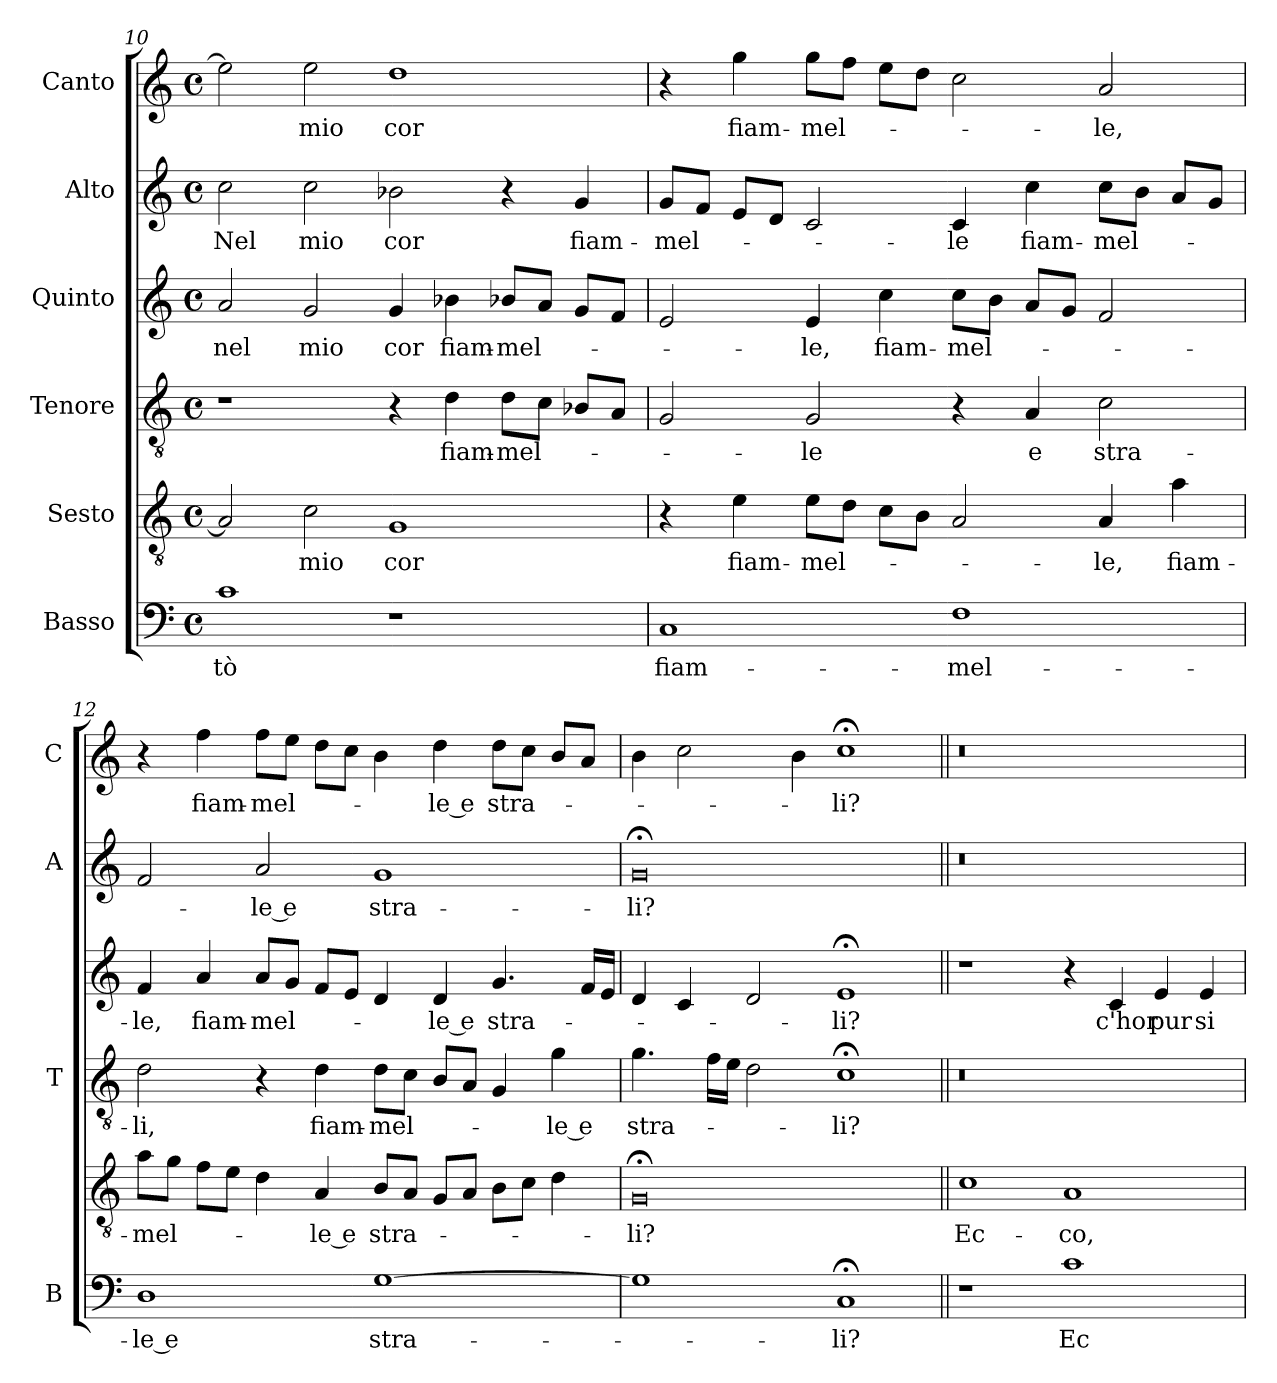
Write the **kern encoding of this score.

**kern	**text	**kern	**text	**kern	**text	**kern	**text	**kern	**text	**kern	**text
*part6	*part6	*part5	*part5	*part4	*part4	*part3	*part3	*part2	*part2	*part1	*part1
*staff6	*staff6	*staff5	*staff5	*staff4	*staff4	*staff3	*staff3	*staff2	*staff2	*staff1	*staff1
*I"Basso	*	*I"Sesto	*	*I"Tenore	*	*I"Quinto	*	*I"Alto	*	*I"Canto	*
*I'B	*	*	*	*I'T	*	*	*	*I'A	*	*I'C	*
*clefF4	*	*clefGv2	*	*clefGv2	*	*clefG2	*	*clefG2	*	*clefG2	*
*k[]	*	*k[]	*	*k[]	*	*k[]	*	*k[]	*	*k[]	*
*C:	*	*C:	*	*C:	*	*C:	*	*C:	*	*C:	*
*M4/4	*	*M4/4	*	*M4/4	*	*M4/4	*	*M4/4	*	*M4/4	*
*met(c)	*	*met(c)	*	*met(c)	*	*met(c)	*	*met(c)	*	*met(c)	*
=10	=10	=10	=10	=10	=10	=10	=10	=10	=10	=10	=10
1c	-tò	2A]	.	1r	.	2a	nel	2cc	Nel	2ee]	.
.	.	2c	mio	.	.	2g	mio	2cc	mio	2ee	mio
1r	.	1G	cor	4r	.	4g	cor	2b-X	cor	1dd	cor
.	.	.	.	4d	fiam-	4b-X	fiam-	.	.	.	.
.	.	.	.	8dL	-mel-	8b-XL	-mel-	4r	.	.	.
.	.	.	.	8cJ	.	8aJ	.	.	.	.	.
.	.	.	.	8B-XL	.	8gL	.	4g	fiam-	.	.
.	.	.	.	8AJ	.	8fJ	.	.	.	.	.
=11	=11	=11	=11	=11	=11	=11	=11	=11	=11	=11	=11
1C	fiam-	4r	.	2G	.	2e	.	8gL	-mel-	4r	.
.	.	.	.	.	.	.	.	8fJ	.	.	.
.	.	4e	fiam-	.	.	.	.	8eL	.	4gg	fiam-
.	.	.	.	.	.	.	.	8dJ	.	.	.
.	.	8eL	-mel-	2G	-le	4e	-le,	2c	.	8ggL	-mel-
.	.	8dJ	.	.	.	.	.	.	.	8ffJ	.
.	.	8cL	.	.	.	4cc	fiam-	.	.	8eeL	.
.	.	8BJ	.	.	.	.	.	.	.	8ddJ	.
1F	-mel-	2A	.	4r	.	8ccL	-mel-	4c	-le	2cc	.
.	.	.	.	.	.	8bJ	.	.	.	.	.
.	.	.	.	4A	e	8aL	.	4cc	fiam-	.	.
.	.	.	.	.	.	8gJ	.	.	.	.	.
.	.	4A	-le,	2c	stra-	2f	.	8ccL	-mel-	2a	-le,
.	.	.	.	.	.	.	.	8bJ	.	.	.
.	.	4a	fiam-	.	.	.	.	8aL	.	.	.
.	.	.	.	.	.	.	.	8gJ	.	.	.
=12	=12	=12	=12	=12	=12	=12	=12	=12	=12	=12	=12
1D	-le e	8aL	-mel-	2d	-li,	4f	-le,	2f	.	4r	.
.	.	8gJ	.	.	.	.	.	.	.	.	.
.	.	8fL	.	.	.	4a	fiam-	.	.	4ff	fiam-
.	.	8eJ	.	.	.	.	.	.	.	.	.
.	.	4d	.	4r	.	8aL	-mel-	2a	-le e	8ffL	-mel-
.	.	.	.	.	.	8gJ	.	.	.	8eeJ	.
.	.	4A	-le e	4d	fiam-	8fL	.	.	.	8ddL	.
.	.	.	.	.	.	8eJ	.	.	.	8ccJ	.
[1G	stra-	8BL	stra-	8dL	-mel-	4d	.	1g	stra-	4b	.
.	.	8AJ	.	8cJ	.	.	.	.	.	.	.
.	.	8GL	.	8BL	.	4d	-le e	.	.	4dd	-le e
.	.	8AJ	.	8AJ	.	.	.	.	.	.	.
.	.	8BL	.	4G	.	4.g	stra-	.	.	8ddL	stra-
.	.	8cJ	.	.	.	.	.	.	.	8ccJ	.
.	.	4d	.	4g	-le e	.	.	.	.	8bL	.
.	.	.	.	.	.	16fLL	.	.	.	8aJ	.
.	.	.	.	.	.	16eJJ	.	.	.	.	.
=13	=13	=13	=13	=13	=13	=13	=13	=13	=13	=13	=13
1G]	.	0G;<	-li?	4.g	stra-	4d	.	0g;<	-li?	4b	.
.	.	.	.	.	.	4c	.	.	.	2cc	.
.	.	.	.	16fLL	.	.	.	.	.	.	.
.	.	.	.	16eJJ	.	.	.	.	.	.	.
.	.	.	.	2d	.	2d	.	.	.	.	.
.	.	.	.	.	.	.	.	.	.	4b	.
1C;<	-li?	.	.	1c;<	-li?	1e;<	-li?	.	.	1cc;<	-li?
=14||	=14||	=14||	=14||	=14||	=14||	=14||	=14||	=14||	=14||	=14||	=14||
1r	.	1c	Ec-	0r	.	1r	.	0r	.	0r	.
1c	Ec-	1A	-co,	.	.	4r	.	.	.	.	.
.	.	.	.	.	.	4c	c'hor	.	.	.	.
.	.	.	.	.	.	4e	pur	.	.	.	.
.	.	.	.	.	.	4e	si	.	.	.	.
=	=	=	=	=	=	=	=	=	=	=	=
*-	*-	*-	*-	*-	*-	*-	*-	*-	*-	*-	*-
